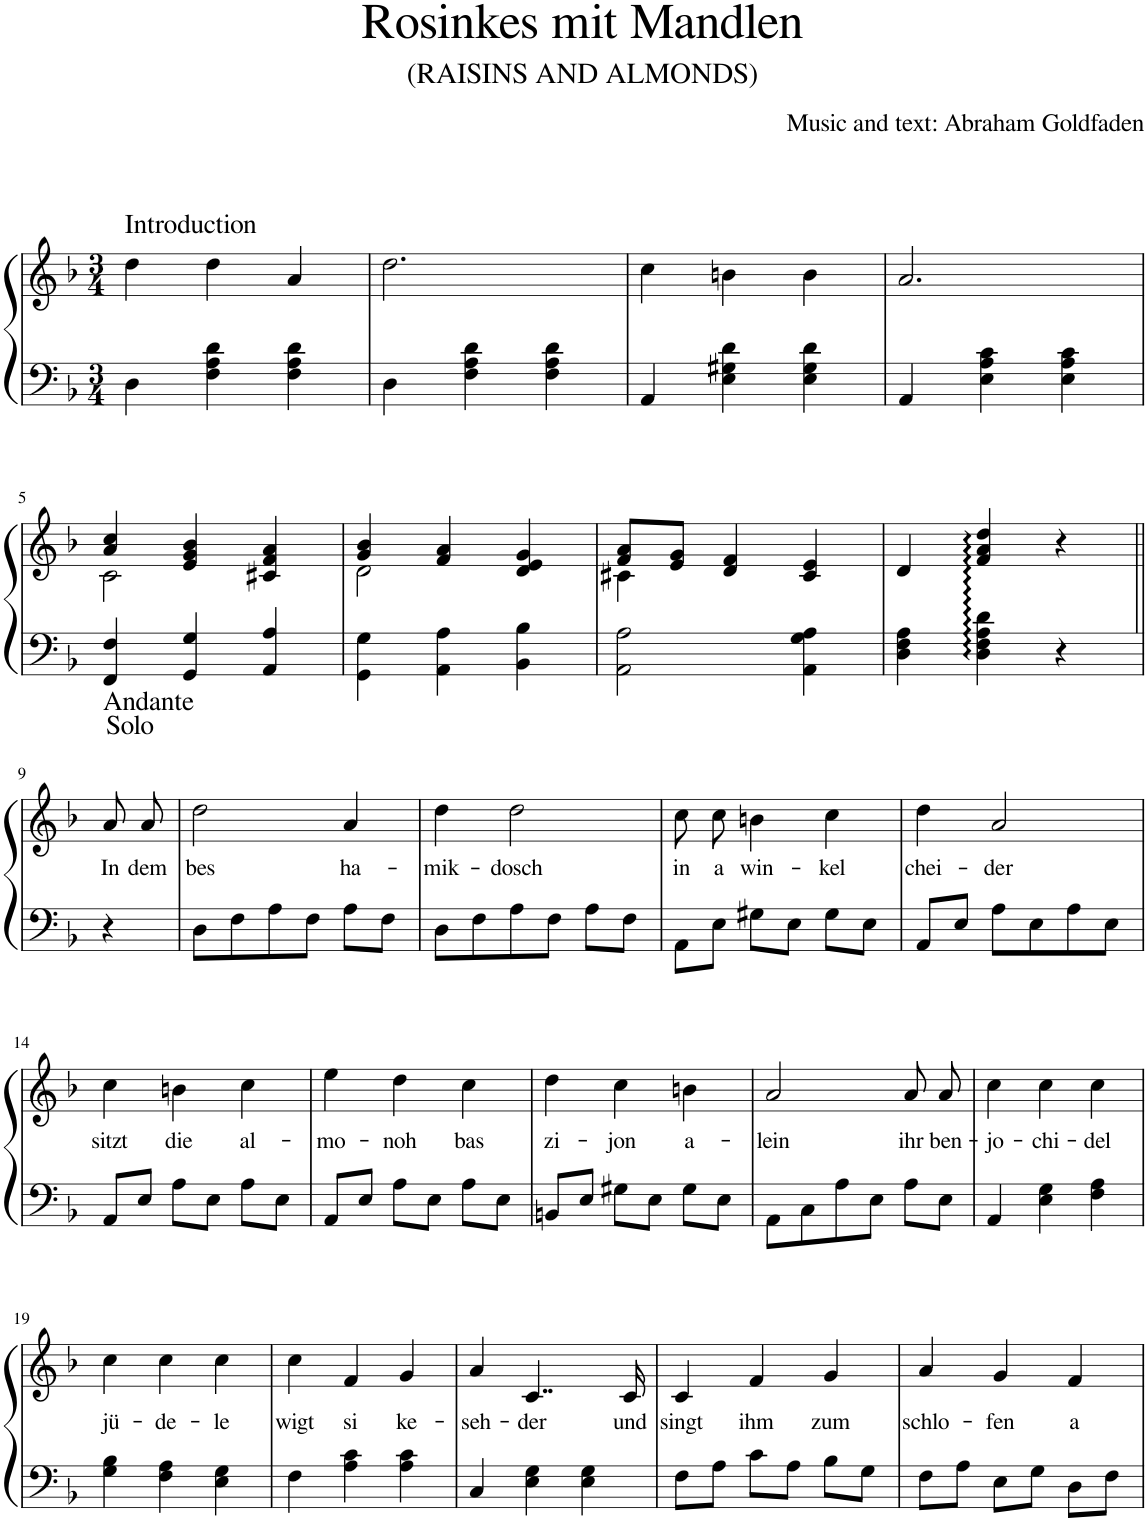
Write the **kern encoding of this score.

**kern	**kern	**text
*part1	*part1	*part1
*staff2	*staff1	*staff1
*I"Klavier	*	*
*I'Klav.	*	*
*clefF4	*clefG2	*
*k[b-]	*k[b-]	*
*M3/4	*M3/4	*
=1	=1	=1
!	!LO:TX:a:t=Introduction	!
4D\	4dd\	.
4F\ 4A\ 4d\	4dd\	.
4F\ 4A\ 4d\	4a/	.
=2	=2	=2
4D\	2.dd\	.
4F\ 4A\ 4d\	.	.
4F\ 4A\ 4d\	.	.
=3	=3	=3
4AA/	4cc\	.
4E\ 4G#X\ 4d\	4bn\	.
4E\ 4G#\ 4d\	4b\	.
=4	=4	=4
4AA/	2.a/	.
4E\ 4A\ 4c\	.	.
4E\ 4A\ 4c\	.	.
!!LO:LB:g=z
=5	=5	=5
*	*^	*
4FF/ 4F/	4a/ 4cc/	2c\	.
4GG/ 4G/	4e/ 4g/ 4b-/	.	.
4AA/ 4A/	4c#X/ 4f/ 4a/	4ryy	.
=6	=6	=6	=6
4GG\ 4G\	4g/ 4b-/	2d\	.
4AA\ 4A\	4f/ 4a/	.	.
4BB-\ 4B-\	4d/ 4e/ 4g/	4ryy	.
=7	=7	=7	=7
2AA\ 2A\	8f/ 8a/L	4c#X\	.
.	8e/ 8g/J	.	.
.	4d/ 4f/	2ryy	.
4AA\ 4G\ 4A\	4c#/ 4e/	.	.
*	*v	*v	*
=8	=8	=8
4D\ 4F\ 4A\	4d/	.
4D\ 4F\ 4A\ 4d\	4f/: 4a/: 4dd/:	.
4r	4r	.
!!LO:LB:g=z
=9||	=9||	=9||
!	!LO:TX:a:t=Solo	!
!	!LO:TX:a:t=Andante	!
!	!	!LO:LY:b
4r	8a/	In
!	!	!LO:LY:b
.	8a/	dem
=10	=10	=10
!	!	!LO:LY:b
8D\L	2dd\	bes
8F\	.	.
8A\	.	.
8F\J	.	.
!	!	!LO:LY:b
8A\L	4a/	ha-
8F\J	.	.
=11	=11	=11
!	!	!LO:LY:b
8D\L	4dd\	-mik-
8F\	.	.
!	!	!LO:LY:b
8A\	2dd\	-dosch
8F\J	.	.
8A\L	.	.
8F\J	.	.
=12	=12	=12
!	!	!LO:LY:b
8AA\L	8cc\	in
!	!	!LO:LY:b
8E\J	8cc\	a
!	!	!LO:LY:b
8G#X\L	4bn\	win-
8E\J	.	.
!	!	!LO:LY:b
8G#\L	4cc\	-kel
8E\J	.	.
=13	=13	=13
!	!	!LO:LY:b
8AA/L	4dd\	chei-
8E/J	.	.
!	!	!LO:LY:b
8A\L	2a/	-der
8E\	.	.
8A\	.	.
8E\J	.	.
!!LO:LB:g=z
=14	=14	=14
!	!	!LO:LY:b
8AA/L	4cc\	sitzt
8E/J	.	.
!	!	!LO:LY:b
8A\L	4bn\	die
8E\J	.	.
!	!	!LO:LY:b
8A\L	4cc\	al-
8E\J	.	.
=15	=15	=15
!	!	!LO:LY:b
8AA/L	4ee\	-mo-
8E/J	.	.
!	!	!LO:LY:b
8A\L	4dd\	-noh
8E\J	.	.
!	!	!LO:LY:b
8A\L	4cc\	bas
8E\J	.	.
=16	=16	=16
!	!	!LO:LY:b
8BBn/L	4dd\	zi-
8E/J	.	.
!	!	!LO:LY:b
8G#X\L	4cc\	-jon
8E\J	.	.
!	!	!LO:LY:b
8G#\L	4bn\	a-
8E\J	.	.
=17	=17	=17
!	!	!LO:LY:b
8AA\L	2a/	-lein
8C\	.	.
8A\	.	.
8E\J	.	.
!	!	!LO:LY:b
8A\L	8a/	ihr
!	!	!LO:LY:b
8E\J	8a/	ben-
=18	=18	=18
!	!	!LO:LY:b
4AA/	4cc\	-jo-
!	!	!LO:LY:b
4E\ 4G\	4cc\	-chi-
!	!	!LO:LY:b
4F\ 4A\	4cc\	-del
!!LO:LB:g=z
=19	=19	=19
!	!	!LO:LY:b
4G\ 4B-\	4cc\	jü-
!	!	!LO:LY:b
4F\ 4A\	4cc\	-de-
!	!	!LO:LY:b
4E\ 4G\	4cc\	-le
=20	=20	=20
!	!	!LO:LY:b
4F\	4cc\	wigt
!	!	!LO:LY:b
4A\ 4c\	4f/	si
!	!	!LO:LY:b
4A\ 4c\	4g/	ke-
=21	=21	=21
!	!	!LO:LY:b
4C/	4a/	-seh-
!	!	!LO:LY:b
4E\ 4G\	4..c/	-der
4E\ 4G\	.	.
!	!	!LO:LY:b
.	16c/	und
=22	=22	=22
!	!	!LO:LY:b
8F\L	4c/	singt
8A\J	.	.
!	!	!LO:LY:b
8c\L	4f/	ihm
8A\J	.	.
!	!	!LO:LY:b
8B-\L	4g/	zum
8G\J	.	.
=23	=23	=23
!	!	!LO:LY:b
8F\L	4a/	schlo-
8A\J	.	.
!	!	!LO:LY:b
8E\L	4g/	-fen
8G\J	.	.
!	!	!LO:LY:b
8D\L	4f/	a
8F\J	.	.
=	=	=
*-	*-	*-
